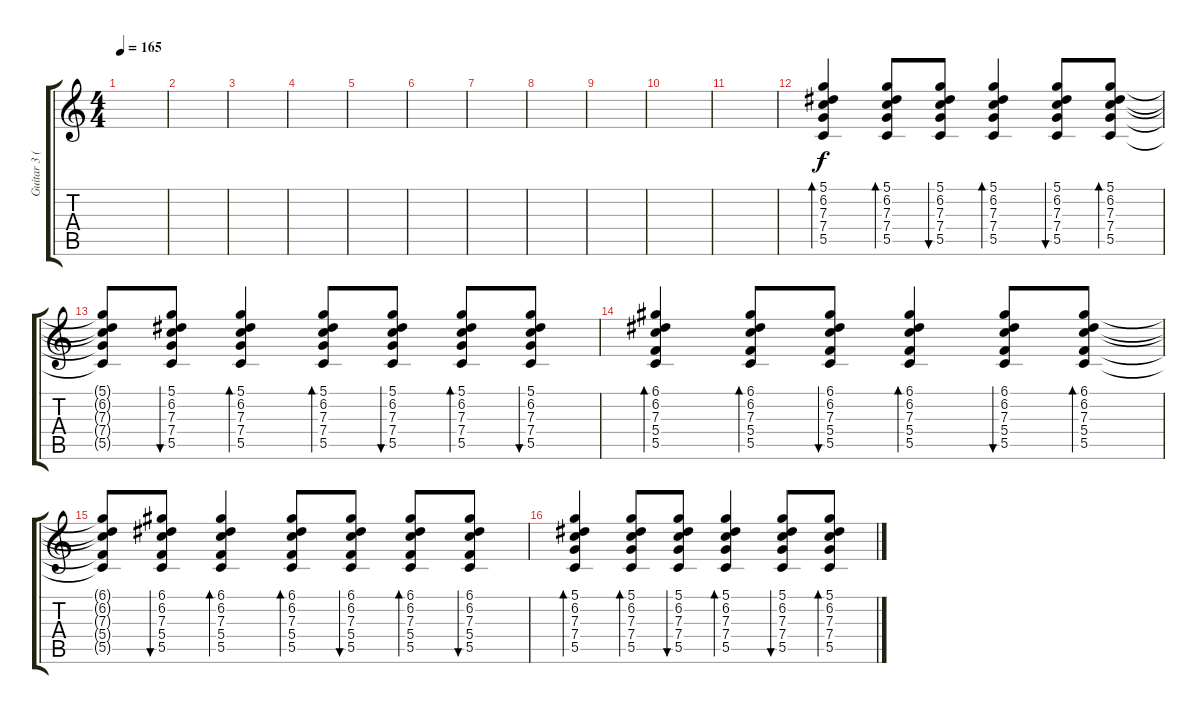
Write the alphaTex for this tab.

\track ("Guitar 3 (distortion)" "Guitar 3 (") {instrument distortionguitar}
\staff {score tabs}
\tuning (D4 A3 F3 C3 G2 C2) {hide}
\ts (4 4)
\tempo 165
\clef g2
\ks c
|
|
|
|
|
|
|
|
|
|
|
(5.1 6.2 7.3 7.4 5.5).4{bd 60} (5.1 6.2 7.3 7.4 5.5).8{bd 60} (5.1 6.2 7.3 7.4 5.5).8{bu 60} (5.1 6.2 7.3 7.4 5.5).4{bd 60} (5.1 6.2 7.3 7.4 5.5).8{bu 60} (5.1 6.2 7.3 7.4 5.5).8{bd 60} |
(5.1{t} 6.2{t} 7.3{t} 7.4{t} 5.5{t}).8 (5.1 6.2 7.3 7.4 5.5).8{bu 60} (5.1 6.2 7.3 7.4 5.5).4{bd 60} (5.1 6.2 7.3 7.4 5.5).8{bd 60} (5.1 6.2 7.3 7.4 5.5).8{bu 60} (5.1 6.2 7.3 7.4 5.5).8{bd 60} (5.1 6.2 7.3 7.4 5.5).8{bu 60} |
(6.1 6.2 7.3 5.4 5.5).4{bd 60} (6.1 6.2 7.3 5.4 5.5).8{bd 60} (6.1 6.2 7.3 5.4 5.5).8{bu 60} (6.1 6.2 7.3 5.4 5.5).4{bd 60} (6.1 6.2 7.3 5.4 5.5).8{bu 60} (6.1 6.2 7.3 5.4 5.5).8{bd 60} |
(6.1{t} 6.2{t} 7.3{t} 5.4{t} 5.5{t}).8 (6.1 6.2 7.3 5.4 5.5).8{bu 60} (6.1 6.2 7.3 5.4 5.5).4{bd 60} (6.1 6.2 7.3 5.4 5.5).8{bd 60} (6.1 6.2 7.3 5.4 5.5).8{bu 60} (6.1 6.2 7.3 5.4 5.5).8{bd 60} (6.1 6.2 7.3 5.4 5.5).8{bu 60} |
(5.1 6.2 7.3 7.4 5.5).4{bd 60} (5.1 6.2 7.3 7.4 5.5).8{bd 60} (5.1 6.2 7.3 7.4 5.5).8{bu 60} (5.1 6.2 7.3 7.4 5.5).4{bd 60} (5.1 6.2 7.3 7.4 5.5).8{bu 60} (5.1 6.2 7.3 7.4 5.5).8{bd 60}
